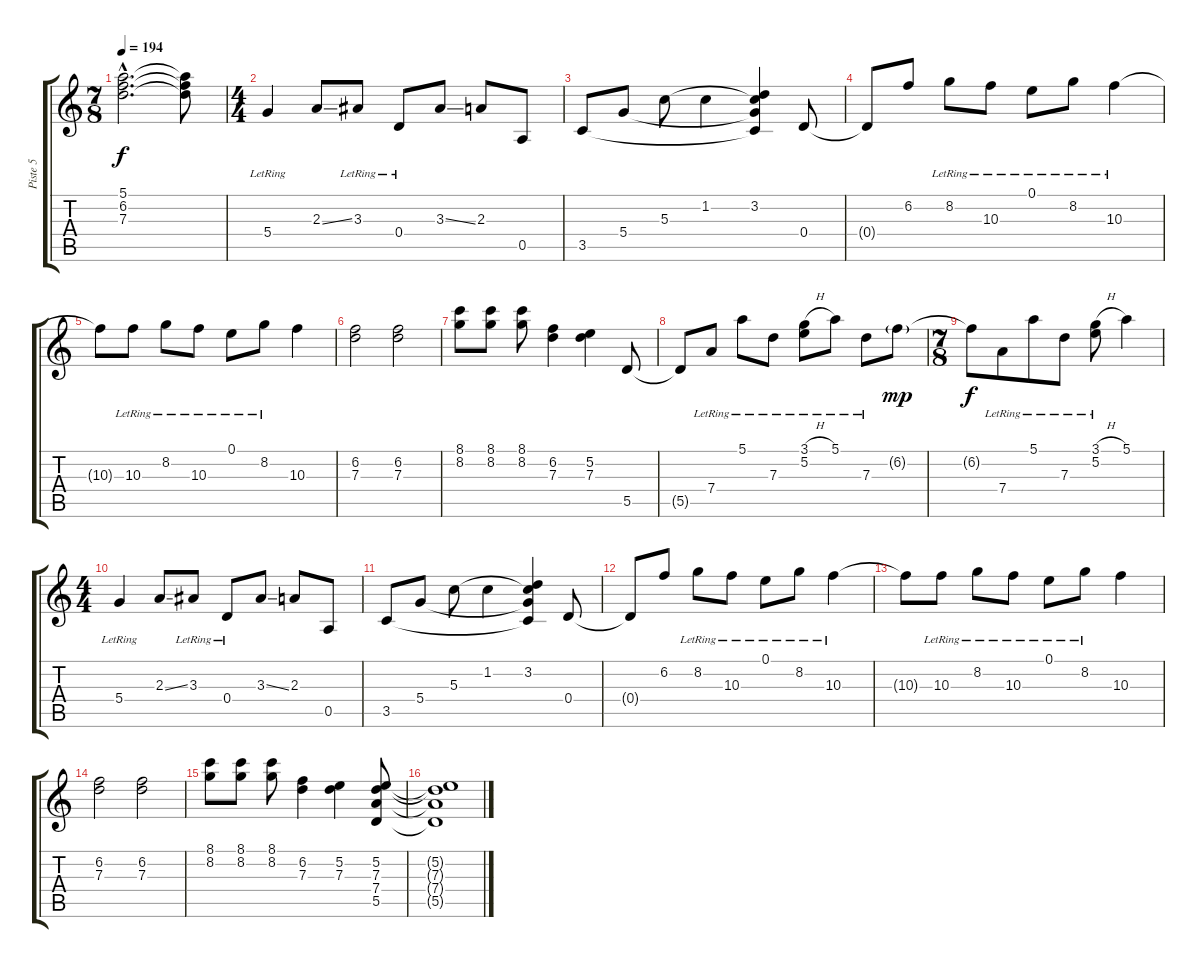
\track ("Piste 5" "Piste 5") {instrument electricguitarclean}
\staff {score tabs}
\tuning (E4 B3 G3 D3 A2 E2) {hide}
\ts (7 8)
\tempo 194
\clef g2
\ks c
(5.1{hac t} 6.2{hac t} 7.3{hac t}).2{d dy f} (5.1{t} 6.2{t} 7.3{t}).8 |
\ts (4 4)
5.4{lr}.4 2.3{ss}.8 3.3{lr}.8 0.4{lr}.8 3.3{ss}.8 2.3.8 0.5.8 |
3.5.8 5.4.8 5.3.8 1.2.4 (3.2 5.3{t} 5.4{t} 3.5{t}).4 0.4.8 |
0.4{t}.8 6.2.8 8.2{lr}.8 10.3{lr}.8 0.1{lr}.8 8.2{lr}.8 10.3{lr}.4 |
10.3{t}.8 10.3{lr}.8 8.2{lr}.8 10.3{lr}.8 0.1{lr}.8 8.2{lr}.8 10.3.4 |
(6.2 7.3).2 (6.2 7.3).2 |
(8.1 8.2).8 (8.1 8.2).8 (8.1 8.2).8 (6.2 7.3).4 (5.2 7.3).4 5.5.8 |
5.5{t}.8 7.4{lr}.8 5.1{lr}.8 7.3{lr}.8 (3.1{h} 5.2{lr}).8 5.1{lr}.8 7.3{lr}.8 6.2{g}.8{dy mp} |
\ts (7 8)
6.2{t}.8{dy f} 7.4{lr}.8 5.1{lr}.8 7.3{lr}.8 (3.1{h} 5.2{lr}).8 5.1.4 |
\ts (4 4)
5.4{lr}.4 2.3{ss}.8 3.3{lr}.8 0.4{lr}.8 3.3{ss}.8 2.3.8 0.5.8 |
3.5.8 5.4.8 5.3.8 1.2.4 (3.2 5.3{t} 5.4{t} 3.5{t}).4 0.4.8 |
0.4{t}.8 6.2.8 8.2{lr}.8 10.3{lr}.8 0.1{lr}.8 8.2{lr}.8 10.3{lr}.4 |
10.3{t}.8 10.3{lr}.8 8.2{lr}.8 10.3{lr}.8 0.1{lr}.8 8.2{lr}.8 10.3.4 |
(6.2 7.3).2 (6.2 7.3).2 |
(8.1 8.2).8 (8.1 8.2).8 (8.1 8.2).8 (6.2 7.3).4 (5.2 7.3).4 (5.2 7.3 7.4 5.5).8 |
(5.2{t} 7.3{t} 7.4{t} 5.5{t}).1
